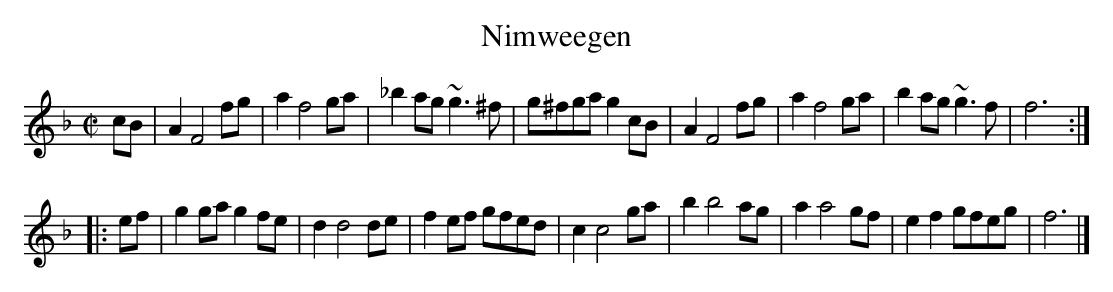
X:1
T:Nimweegen
M:C|
K:Fmaj
cB|A2F4fg|a2f4ga|_b2ag~g3^f|g^fgag2cB|A2F4fg|a2f4ga|b2ag~g3f|f6:|
|:ef|g2gag2fe|d2d4de|f2ef gfed|c2c4ga|b2b4ag|a2a4gf|e2f2gfeg|f6|]
